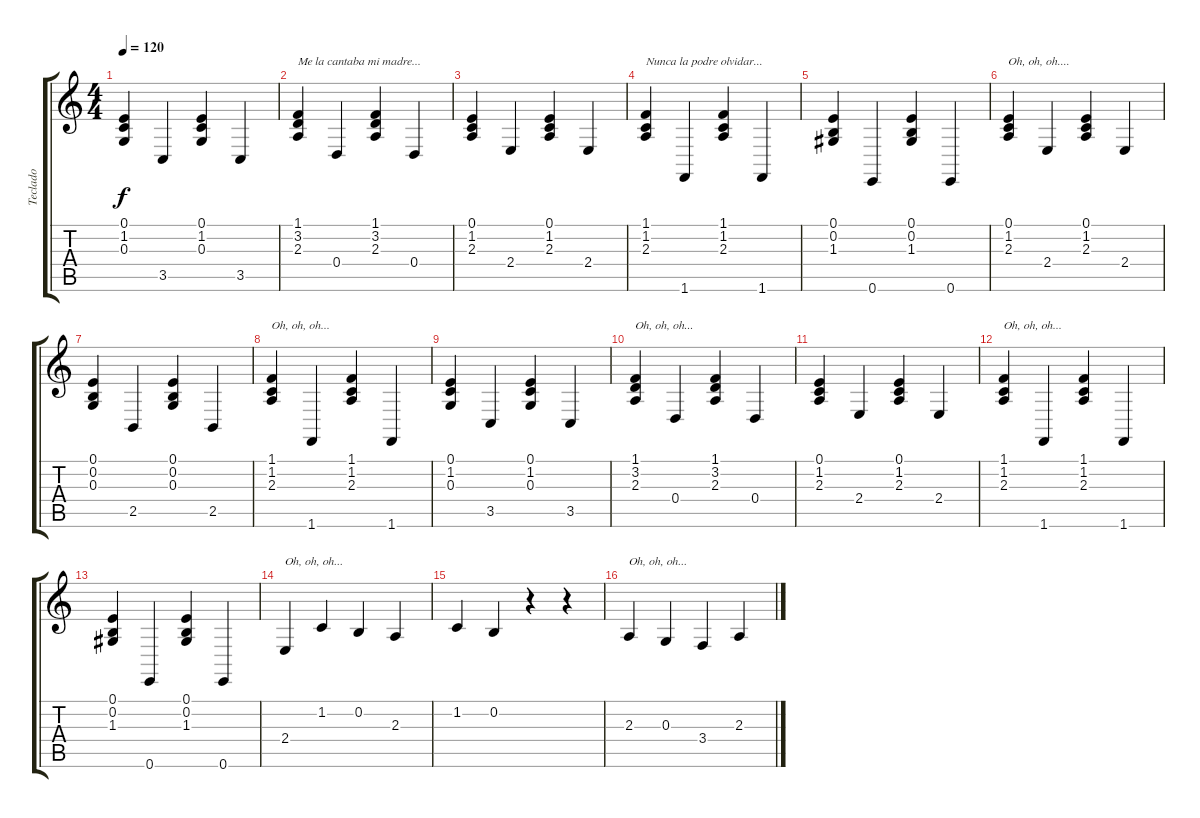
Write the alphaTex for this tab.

\track ("Teclado" "Teclado") {instrument acousticgrandpiano}
\staff {score tabs}
\tuning (E4 B3 G3 D3 A2 E2) {hide}
\ts (4 4)
\tempo 120
\clef g2
\ks c
(0.1 1.2 0.3).4{dy f} 3.5.4 (0.1 1.2 0.3).4 3.5.4 |
(1.1 3.2 2.3).4{txt "Me la cantaba mi madre..."} 0.4.4 (1.1 3.2 2.3).4 0.4.4 |
(0.1 1.2 2.3).4 2.4.4 (0.1 1.2 2.3).4 2.4.4 |
(1.1 1.2 2.3).4{txt "Nunca la podre olvidar..."} 1.6.4 (1.1 1.2 2.3).4 1.6.4 |
(0.1 0.2 1.3).4 0.6.4 (0.1 0.2 1.3).4 0.6.4 |
(0.1 1.2 2.3).4{txt "Oh, oh, oh...."} 2.4.4 (0.1 1.2 2.3).4 2.4.4 |
(0.1 0.2 0.3).4 2.5.4 (0.1 0.2 0.3).4 2.5.4 |
(1.1 1.2 2.3).4{txt "Oh, oh, oh..."} 1.6.4 (1.1 1.2 2.3).4 1.6.4 |
(0.1 1.2 0.3).4 3.5.4 (0.1 1.2 0.3).4 3.5.4 |
(1.1 3.2 2.3).4{txt "Oh, oh, oh..."} 0.4.4 (1.1 3.2 2.3).4 0.4.4 |
(0.1 1.2 2.3).4 2.4.4 (0.1 1.2 2.3).4 2.4.4 |
(1.1 1.2 2.3).4{txt "Oh, oh, oh..."} 1.6.4 (1.1 1.2 2.3).4 1.6.4 |
(0.1 0.2 1.3).4 0.6.4 (0.1 0.2 1.3).4 0.6.4 |
2.4.4{txt "Oh, oh, oh..." instrument electricpiano1} 1.2.4 0.2.4 2.3.4 |
1.2.4 0.2.4 r.4 r.4 |
2.3.4{txt "Oh, oh, oh..."} 0.3.4 3.4.4 2.3.4
